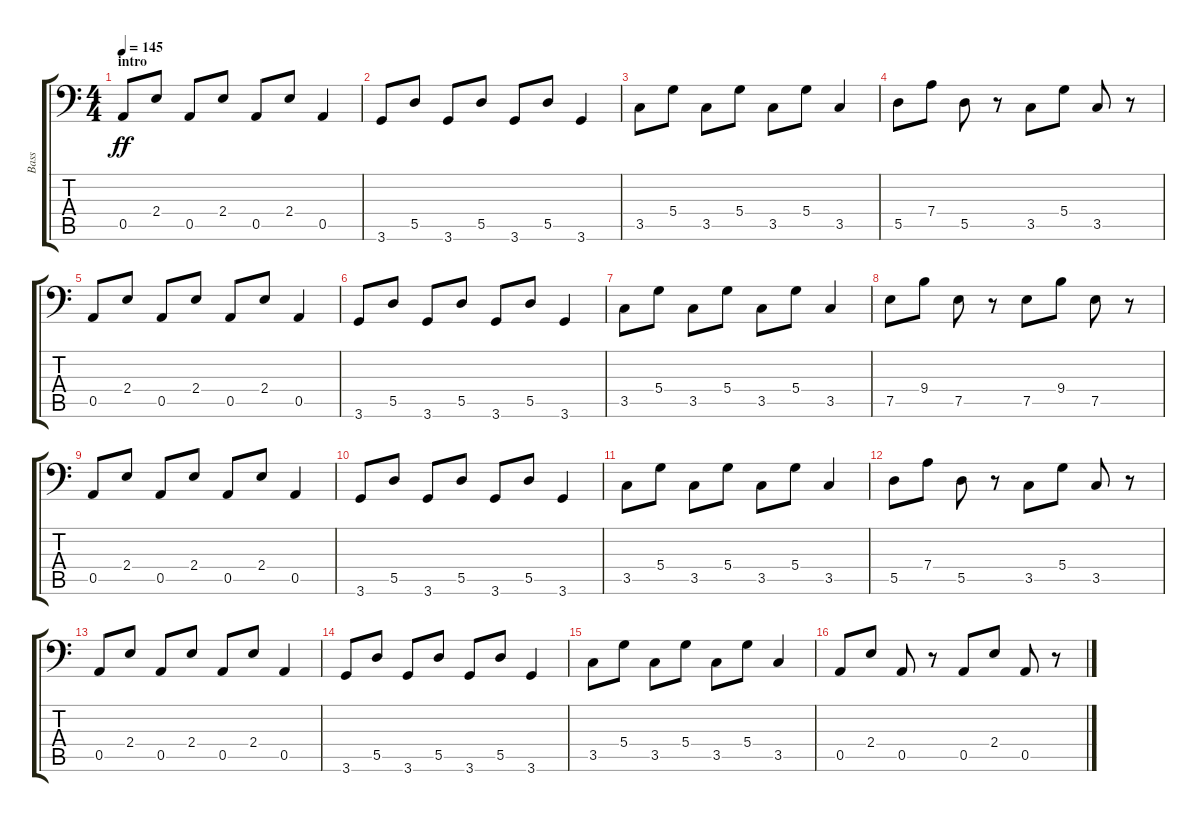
\track ("Bass" "Bass") {instrument electricbassfinger}
\staff {score tabs}
\tuning (E3 B2 G2 D2 A1 E1) {hide}
\ts (4 4)
\section ("" "intro")
\tempo 145
\clef f4
\ks c
0.5.8{dy ff instrument electricbassfinger} 2.4.8 0.5.8 2.4.8 0.5.8 2.4.8 0.5.4 |
3.6.8 5.5.8 3.6.8 5.5.8 3.6.8 5.5.8 3.6.4 |
3.5.8 5.4.8 3.5.8 5.4.8 3.5.8 5.4.8 3.5.4 |
5.5.8 7.4.8 5.5.8 r.8 3.5.8 5.4.8 3.5.8 r.8 |
0.5.8 2.4.8 0.5.8 2.4.8 0.5.8 2.4.8 0.5.4 |
3.6.8 5.5.8 3.6.8 5.5.8 3.6.8 5.5.8 3.6.4 |
3.5.8 5.4.8 3.5.8 5.4.8 3.5.8 5.4.8 3.5.4 |
7.5.8 9.4.8 7.5.8 r.8 7.5.8 9.4.8 7.5.8 r.8 |
0.5.8 2.4.8 0.5.8 2.4.8 0.5.8 2.4.8 0.5.4 |
3.6.8 5.5.8 3.6.8 5.5.8 3.6.8 5.5.8 3.6.4 |
3.5.8 5.4.8 3.5.8 5.4.8 3.5.8 5.4.8 3.5.4 |
5.5.8 7.4.8 5.5.8 r.8 3.5.8 5.4.8 3.5.8 r.8 |
0.5.8 2.4.8 0.5.8 2.4.8 0.5.8 2.4.8 0.5.4 |
3.6.8 5.5.8 3.6.8 5.5.8 3.6.8 5.5.8 3.6.4 |
3.5.8 5.4.8 3.5.8 5.4.8 3.5.8 5.4.8 3.5.4 |
0.5.8 2.4.8 0.5.8 r.8 0.5.8 2.4.8 0.5.8 r.8
